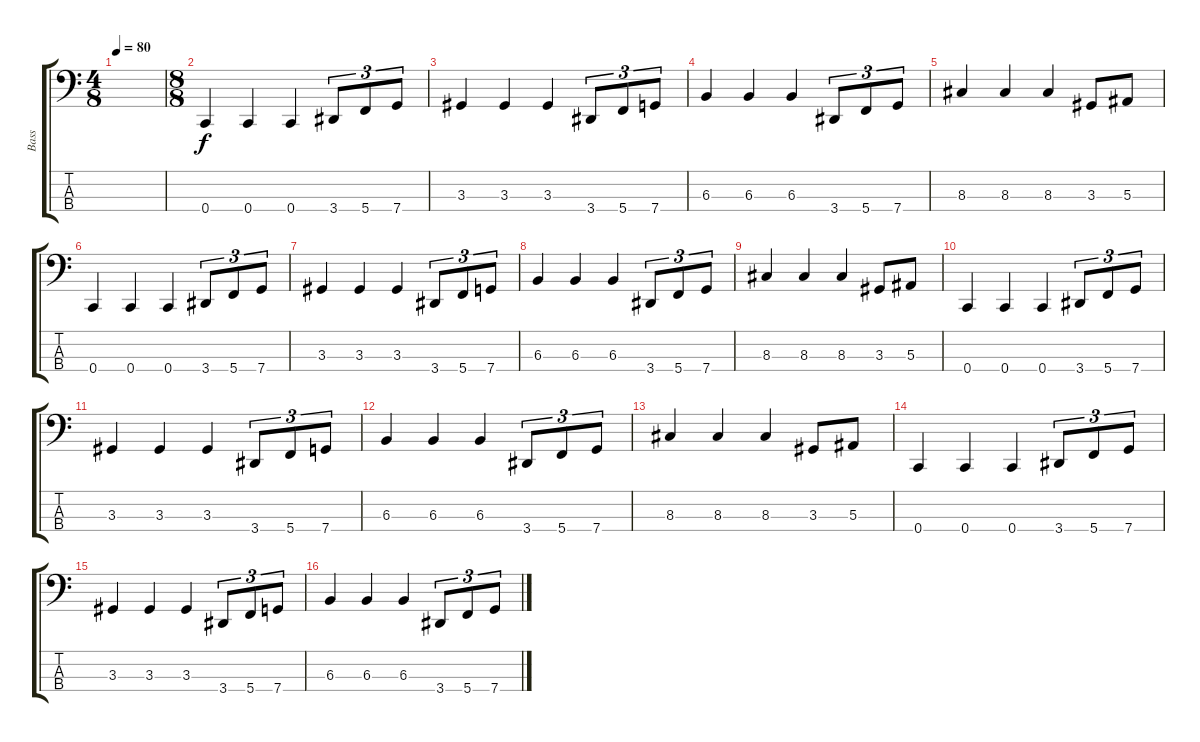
\track ("Bass" "Bass") {instrument electricbassfinger}
\staff {score tabs}
\tuning (Eb2 Bb1 F1 C1) {hide}
\ts (4 8)
\tempo 80
\clef f4
\ks c
|
\ts (8 8)
0.4.4 0.4.4 0.4.4 3.4.8{tu (3 2)} 5.4.8{tu (3 2)} 7.4.8{tu (3 2)} |
3.3.4 3.3.4 3.3.4 3.4.8{tu (3 2)} 5.4.8{tu (3 2)} 7.4.8{tu (3 2)} |
6.3.4 6.3.4 6.3.4 3.4.8{tu (3 2)} 5.4.8{tu (3 2)} 7.4.8{tu (3 2)} |
8.3.4 8.3.4 8.3.4 3.3.8 5.3.8 |
0.4.4 0.4.4 0.4.4 3.4.8{tu (3 2)} 5.4.8{tu (3 2)} 7.4.8{tu (3 2)} |
3.3.4 3.3.4 3.3.4 3.4.8{tu (3 2)} 5.4.8{tu (3 2)} 7.4.8{tu (3 2)} |
6.3.4 6.3.4 6.3.4 3.4.8{tu (3 2)} 5.4.8{tu (3 2)} 7.4.8{tu (3 2)} |
8.3.4 8.3.4 8.3.4 3.3.8 5.3.8 |
0.4.4 0.4.4 0.4.4 3.4.8{tu (3 2)} 5.4.8{tu (3 2)} 7.4.8{tu (3 2)} |
3.3.4 3.3.4 3.3.4 3.4.8{tu (3 2)} 5.4.8{tu (3 2)} 7.4.8{tu (3 2)} |
6.3.4 6.3.4 6.3.4 3.4.8{tu (3 2)} 5.4.8{tu (3 2)} 7.4.8{tu (3 2)} |
8.3.4 8.3.4 8.3.4 3.3.8 5.3.8 |
0.4.4 0.4.4 0.4.4 3.4.8{tu (3 2)} 5.4.8{tu (3 2)} 7.4.8{tu (3 2)} |
3.3.4 3.3.4 3.3.4 3.4.8{tu (3 2)} 5.4.8{tu (3 2)} 7.4.8{tu (3 2)} |
6.3.4 6.3.4 6.3.4 3.4.8{tu (3 2)} 5.4.8{tu (3 2)} 7.4.8{tu (3 2)}
